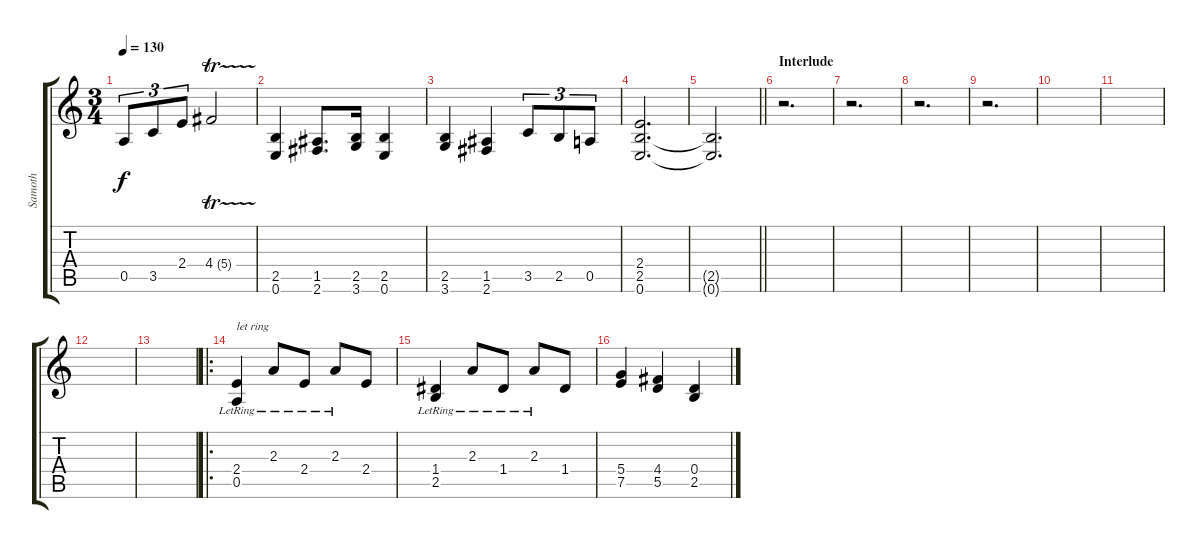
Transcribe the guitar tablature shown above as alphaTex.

\track ("Samoth" "Samoth") {instrument distortionguitar}
\staff {score tabs}
\tuning (E4 B3 G3 D3 A2 E2) {hide}
\ts (3 4)
\tempo 130
\clef g2
\ks c
0.5.8{tu (3 2) dy f} 3.5.8{tu (3 2)} 2.4.8{tu (3 2)} 4.4{tr (5 32)}.2 |
(2.5 0.6).4 (1.5 2.6).8{d} (2.5 3.6).16 (2.5 0.6).4 |
(2.5 3.6).4 (1.5 2.6).4 3.5.8{tu (3 2)} 2.5.8{tu (3 2)} 0.5.8{tu (3 2)} |
(2.4 2.5 0.6).2{d} |
\barLineRight lightlight
(2.5{t} 0.6{t}).2{d} |
\section ("" "Interlude")
r.2{d} |
r.2{d} |
r.2{d} |
r.2{d} |
|
|
|
|
\ro
(2.4{lr} 0.5{lr}).4{txt "let ring" volume 16 balance 0} 2.3{lr}.8 2.4{lr}.8 2.3{lr}.8 2.4.8 |
(1.4{lr} 2.5{lr}).4 2.3{lr}.8 1.4{lr}.8 2.3{lr}.8 1.4.8 |
(5.4 7.5).4 (4.4 5.5).4 (0.4 2.5).4
